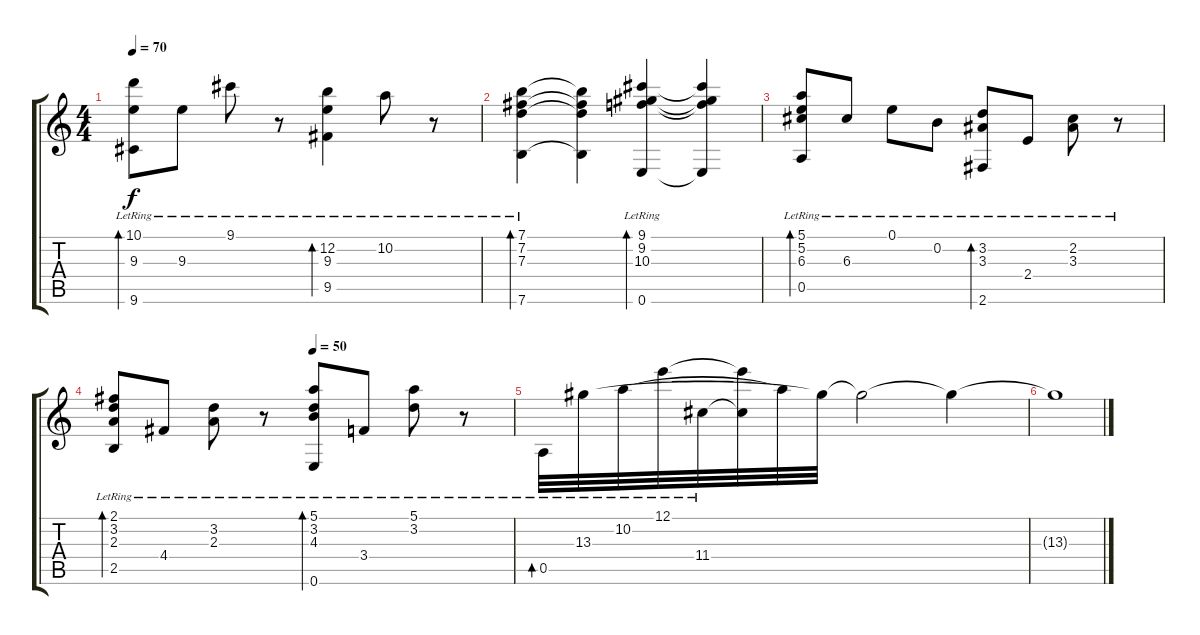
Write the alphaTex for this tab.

\track "" {instrument acousticguitarsteel}
\staff {score tabs}
\tuning (E4 B3 G3 D3 A2 E2) {hide}
\ts (4 4)
\tempo 70
\clef g2
\ks c
(10.1{lr} 9.3{lr} 9.6{lr}).8{bd 60 dy f} 9.3{lr}.8 9.1{lr}.8 r.8 (12.2{lr} 9.3{lr} 9.5{lr}).4{bd 60} 10.2{lr}.8 r.8 |
(7.1{lr} 7.2{lr} 7.3{lr} 7.6{lr}).4{bd 60} (7.1{t} 7.2{t} 7.3{t} 7.6{t}).4 (9.1{lr} 9.2{lr} 10.3{lr} 0.6{lr}).4{bd 60} (9.1{t} 9.2{t} 10.3{t} 0.6{t}).4 |
(5.1{lr} 5.2{lr} 6.3{lr} 0.5{lr}).8{bd 60} 6.3{lr}.8 0.1{lr}.8 0.2{lr}.8 (3.2{lr} 3.3{lr} 2.6{lr}).8{bd 60} 2.4{lr}.8 (2.2{lr} 3.3{lr}).8 r.8 |
\tempo (50 0.5)
(2.1{lr} 3.2{lr} 2.3{lr} 2.5{lr}).8{bd 60} 4.4{lr}.8 (3.2{lr} 2.3{lr}).8 r.8 (5.1{lr} 3.2{lr} 4.3{lr} 0.6{lr}).8{bd 60} 3.4{lr}.8 (5.1{lr} 3.2{lr}).8 r.8 |
0.5{lr}.32{bd 480} 13.3{lr}.32 10.2{lr}.32 12.1{lr}.32 11.4{lr}.32 (12.1{t} 11.4{t}).32 10.2{t}.32 13.3{t}.32 13.3{t}.2 13.3{t}.4 |
13.3{t}.1
